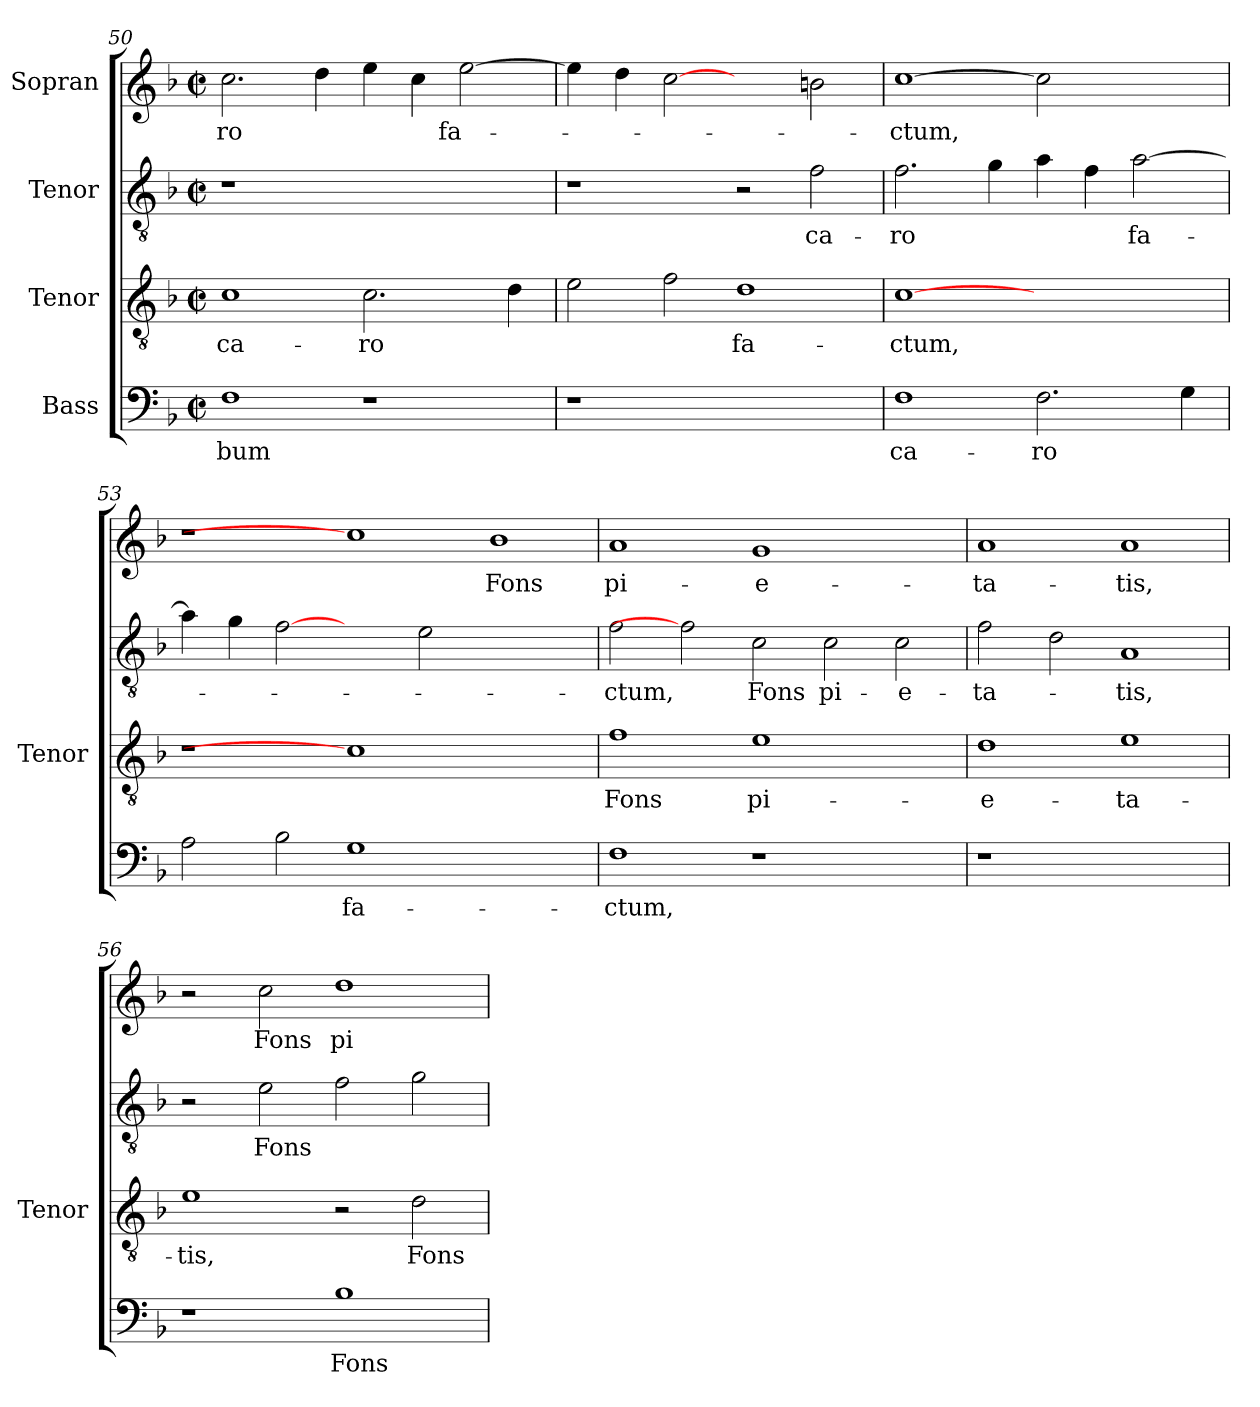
**kern	**text	**kern	**text	**kern	**text	**kern	**text
*part4	*part4	*part3	*part3	*part2	*part2	*part1	*part1
*staff4	*staff4	*staff3	*staff3	*staff2	*staff2	*staff1	*staff1
*I"Bass	*	*I"Tenor	*	*I"Tenor	*	*I"Sopran	*
*	*	*I'Tenor	*	*	*	*	*
*clefF4	*	*clefGv2	*	*clefGv2	*	*clefG2	*
*	*	*ITrd7c12	*	*ITrd7c12	*	*	*
*k[b-]	*	*k[b-]	*	*k[b-]	*	*k[b-]	*
*F:	*	*F:	*	*F:	*	*F:	*
*M2/2	*	*M2/2	*	*M2/2	*	*M2/2	*
*met(c|)	*	*met(c|)	*	*met(c|)	*	*met(c|)	*
=50	=50	=50	=50	=50	=50	=50	=50
!	!LO:LY:b:color=#000000	!	!	!	!	!	!
!	!	!	!LO:LY:b:color=#000000	!LO:N:vis=1	!	!	!
!	!	!	!	!	!	!	!LO:LY:b:color=#000000
1Fi	-bum	1Ci	ca-	1r	.	2.cci\	-ro
.	.	.	.	.	.	4ddi\	.
!	!	!	!LO:LY:b:color=#000000	!	!	!	!
1r	.	2.Ci\	-ro	1ryy	.	4eei\	.
.	.	.	.	.	.	4cci\	.
!	!	!	!	!	!	!	!LO:LY:b:color=#000000
.	.	.	.	.	.	[>2eei\	fa-
.	.	4Di\	.	.	.	.	.
=51	=51	=51	=51	=51	=51	=51	=51
!LO:N:vis=1	!	!	!	!	!	!	!
1r	.	2Ei\	.	1r	.	4eei\]	.
.	.	.	.	.	.	4ddi\	.
.	.	2Fi\	.	.	.	[2cci	.
!	!	!	!LO:LY:b:color=#000000	!	!	!	!
1ryy	.	1Di	fa-	2r	.	2ryy	.
!	!	!	!	!	!LO:LY:b:color=#000000	!	!
.	.	.	.	2Fi\	ca-	2bni\	.
!!LO:PB:g=z
=52	=52	=52	=52	=52	=52	=52	=52
!	!LO:LY:b:color=#000000	!	!	!	!	!	!
!	!	!	!LO:LY:b:color=#000000	!	!	!	!
!	!	!	!	!	!LO:LY:b:color=#000000	!	!
!	!	!	!	!	!	!	!LO:LY:b:color=#000000
1Fi	ca-	[1Ci	-ctum,	2.Fi\	-ro	[1cci	-ctum,
.	.	.	.	4Gi\	.	.	.
!	!LO:LY:b:color=#000000	!	!	!	!	!	!
2.Fi\	-ro	1ryy	.	4Ai\	.	2cci]	.
.	.	.	.	4Fi\	.	.	.
!	!	!	!	!	!LO:LY:b:color=#000000	!	!
.	.	.	.	[>2Ai\	fa-	2ryy	.
4Gi\	.	.	.	.	.	.	.
=53	=53	=53	=53	=53	=53	=53	=53
!	!	!LO:N:vis=1	!	!	!	!	!
2Ai\	.	1r	.	4Ai\]	.	1r	.
.	.	.	.	4Gi\	.	.	.
2B-i\	.	.	.	[2Fi	.	.	.
!	!LO:LY:b:color=#000000	!	!	!	!	!	!
1Gi	fa-	1Ci]	.	2ryy	.	1cci]	.
.	.	.	.	2Ei\	.	.	.
!	!	!	!	!	!	!	!LO:LY:b:color=#000000
1ryy	.	1ryy	.	1ryy	.	1b-i	Fons
=54	=54	=54	=54	=54	=54	=54	=54
!	!LO:LY:b:color=#000000	!	!	!	!	!	!
!	!	!	!LO:LY:b:color=#000000	!	!	!	!
!	!	!	!	!	!LO:LY:b:color=#000000	!	!
!	!	!	!	!	!	!	!LO:LY:b:color=#000000
1Fi	-ctum,	1Fi	Fons	2Fi\	-ctum,	1ai	pi-
.	.	.	.	2Fi]	.	.	.
!	!	!	!LO:LY:b:color=#000000	!	!	!	!
!	!	!	!	!	!LO:LY:b:color=#000000	!	!
!	!	!	!	!	!	!	!LO:LY:b:color=#000000
1r	.	1Ei	pi-	2Ci\	Fons	1gi	-e-
!	!	!	!	!	!LO:LY:b:color=#000000	!	!
.	.	.	.	2Ci\	pi-	.	.
!	!	!	!	!	!LO:LY:b:color=#000000	!	!
2ryy	.	2ryy	.	2Ci\	-e-	2ryy	.
=55	=55	=55	=55	=55	=55	=55	=55
!LO:N:vis=1	!	!	!	!	!	!	!
!	!	!	!LO:LY:b:color=#000000	!	!	!	!
!	!	!	!	!	!LO:LY:b:color=#000000	!	!
!	!	!	!	!	!	!	!LO:LY:b:color=#000000
1r	.	1Di	-e-	2Fi\	-ta-	1ai	-ta-
.	.	.	.	2Di\	.	.	.
!	!	!	!LO:LY:b:color=#000000	!	!	!	!
!	!	!	!	!	!LO:LY:b:color=#000000	!	!
!	!	!	!	!	!	!	!LO:LY:b:color=#000000
1ryy	.	1Ei	-ta-	1AAi	-tis,	1ai	-tis,
=56	=56	=56	=56	=56	=56	=56	=56
!	!	!	!LO:LY:b:color=#000000	!	!	!	!
1r	.	1Ei	-tis,	2r	.	2r	.
!	!	!	!	!	!LO:LY:b:color=#000000	!	!
!	!	!	!	!	!	!	!LO:LY:b:color=#000000
.	.	.	.	2Ei\	Fons	2cci\	Fons
!	!LO:LY:b:color=#000000	!	!	!	!	!	!
!	!	!	!	!	!	!	!LO:LY:b:color=#000000
1B-i	Fons	2r	.	2Fi\	.	1ddi	pi-
!	!	!	!LO:LY:b:color=#000000	!	!	!	!
.	.	2Di\	Fons	2Gi\	.	.	.
=	=	=	=	=	=	=	=
*-	*-	*-	*-	*-	*-	*-	*-
